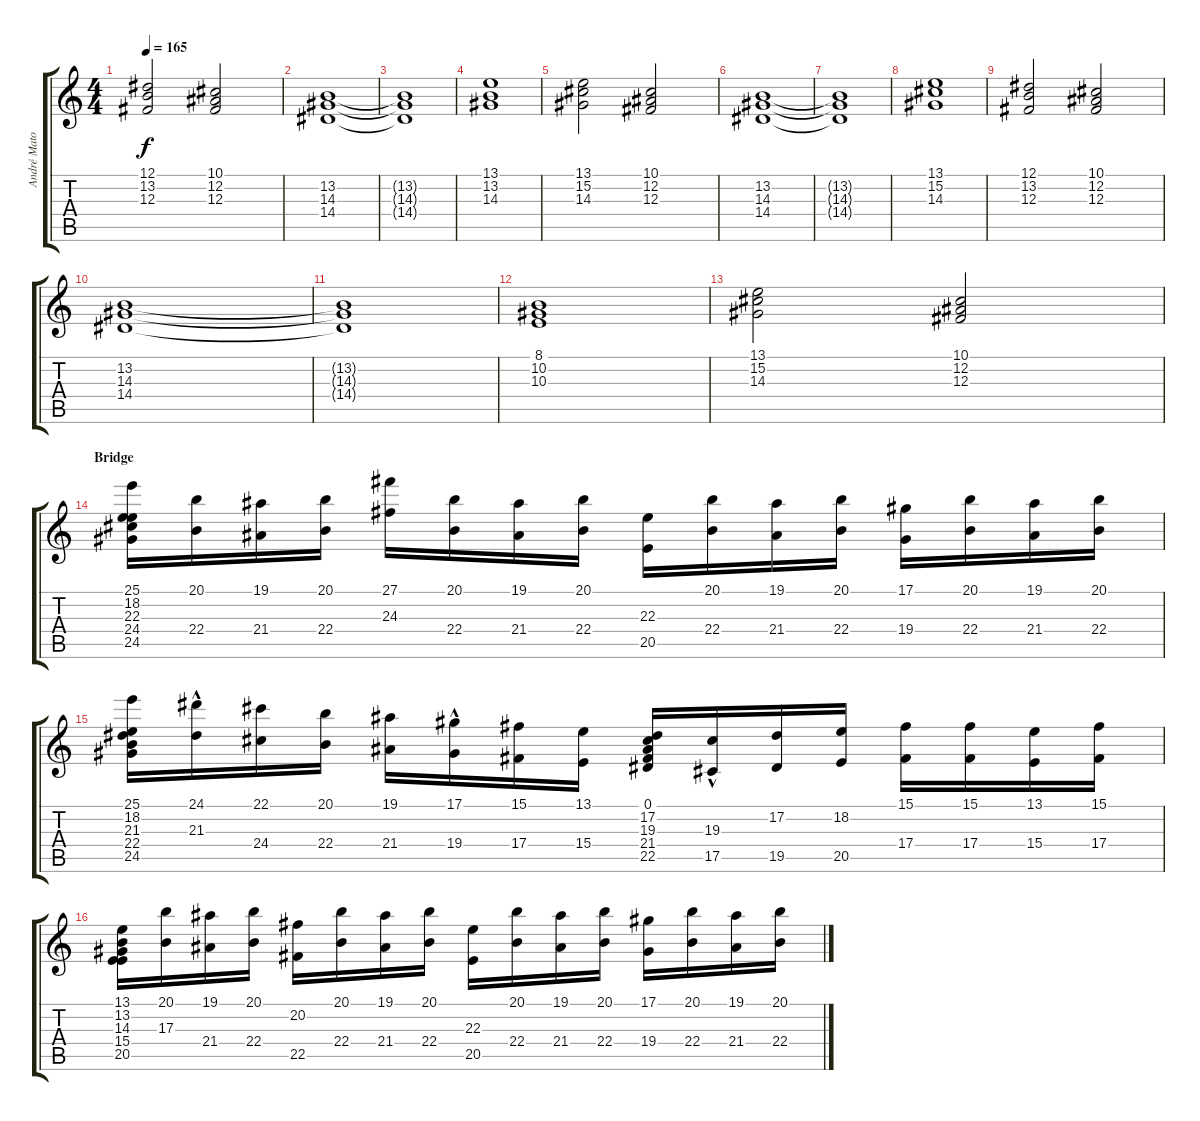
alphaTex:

\track ("André Matos - SynthStrings 1" "André Mato") {instrument stringensemble1}
\staff {score tabs}
\tuning (Eb4 Bb3 Gb3 Db3 Ab2 Eb2) {hide}
\ts (4 4)
\tempo 165
\clef g2
\ks c
(12.1 13.2 12.3).2{dy f} (10.1 12.2 12.3).2 |
(13.2 14.3 14.4).1 |
(13.2{t} 14.3{t} 14.4{t}).1 |
(13.1 13.2 14.3).1 |
(13.1 15.2 14.3).2 (10.1 12.2 12.3).2 |
(13.2 14.3 14.4).1 |
(13.2{t} 14.3{t} 14.4{t}).1 |
(13.1 15.2 14.3).1 |
(12.1 13.2 12.3).2 (10.1 12.2 12.3).2 |
(13.2 14.3 14.4).1 |
(13.2{t} 14.3{t} 14.4{t}).1 |
(8.1 10.2 10.3).1 |
(13.1 15.2 14.3).2 (10.1 12.2 12.3).2 |
\section ("" "Bridge")
(25.1 18.2 22.3 24.4 24.5).16 (20.1 22.4).16 (19.1 21.4).16 (20.1 22.4).16 (27.1 24.3).16 (20.1 22.4).16 (19.1 21.4).16 (20.1 22.4).16 (22.3 20.5).16 (20.1 22.4).16 (19.1 21.4).16 (20.1 22.4).16 (17.1 19.4).16 (20.1 22.4).16 (19.1 21.4).16 (20.1 22.4).16 |
(25.1 18.2 21.3 22.4 24.5).16 (24.1 21.3{hac}).16 (22.1 24.4).16 (20.1 22.4).16 (19.1 21.4).16 (17.1 19.4{hac}).16 (15.1 17.4).16 (13.1 15.4).16 (0.1 17.2 19.3 21.4 22.5).16 (19.3{hac} 17.5).16 (17.2 19.5).16 (18.2 20.5).16 (15.1 17.4).16 (15.1 17.4).16 (13.1 15.4).16 (15.1 17.4).16 |
(13.1 13.2 14.3 15.4 20.5).16 (20.1 17.3).16 (19.1 21.4).16 (20.1 22.4).16 (20.2 22.5).16 (20.1 22.4).16 (19.1 21.4).16 (20.1 22.4).16 (22.3 20.5).16 (20.1 22.4).16 (19.1 21.4).16 (20.1 22.4).16 (17.1 19.4).16 (20.1 22.4).16 (19.1 21.4).16 (20.1 22.4).16
